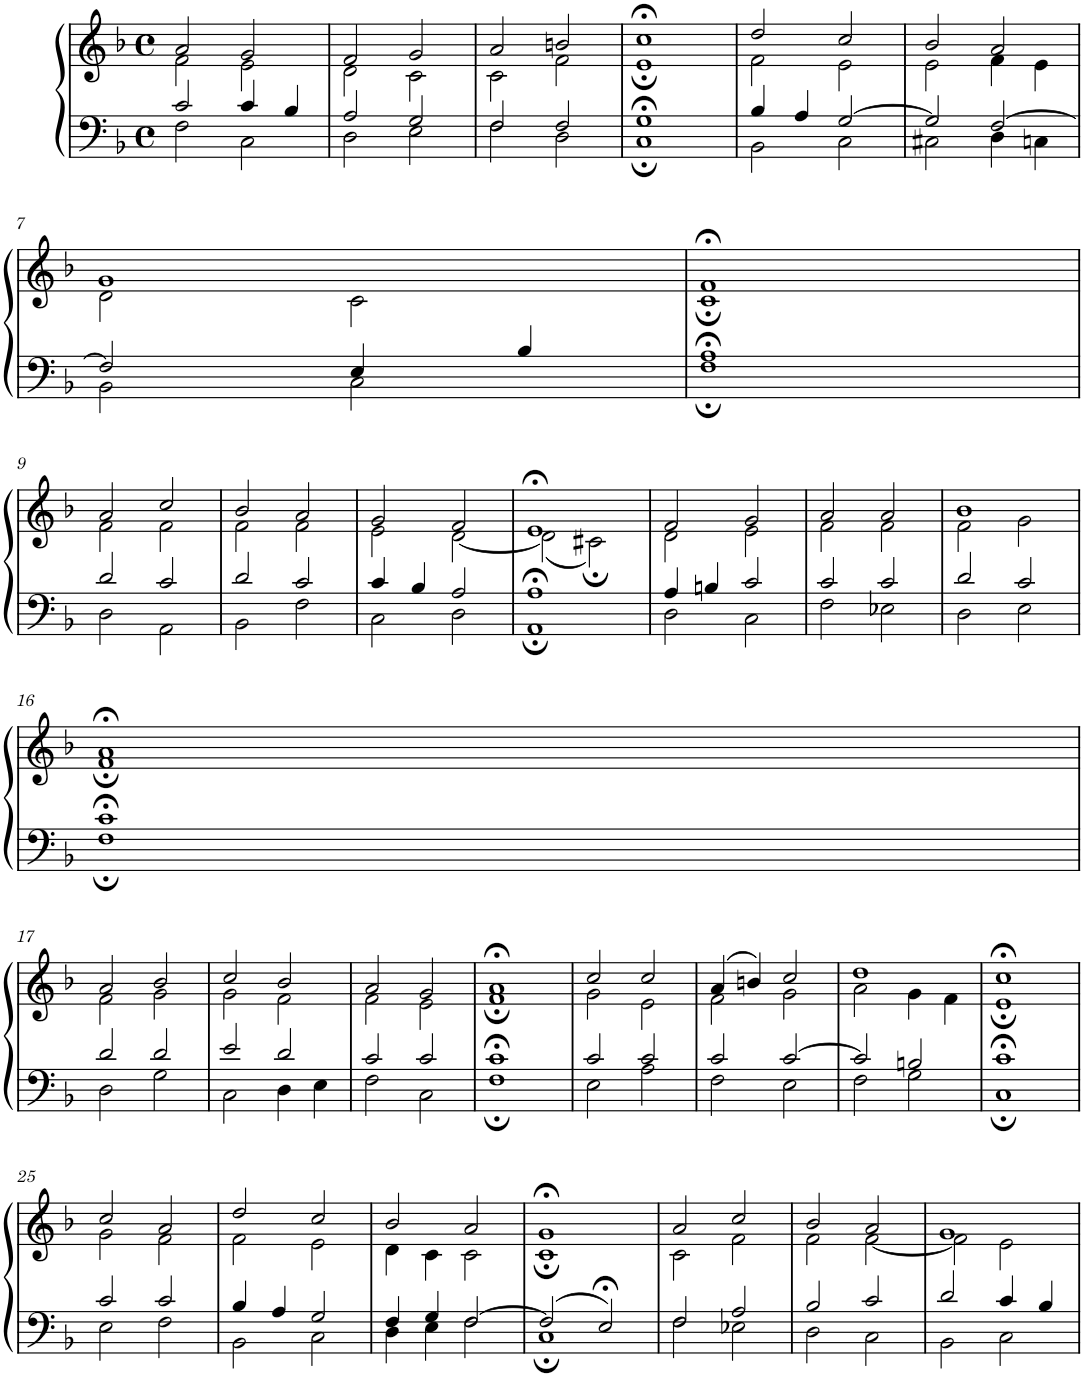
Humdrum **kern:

**kern	**kern
*part1	*part1
*staff2	*staff1
*I"Piano	*
*I'Pno.	*
*clefF4	*clefG2
*k[b-]	*k[b-]
*M4/4	*M4/4
*met(c)	*met(c)
=1	=1
*^	*^
2c/	2F\	2a/	2f\
4c/	2C\	2g/	2e\
4B-/	.	.	.
=2	=2	=2	=2
2A/	2D\	2f/	2d\
2G/	2E\	2g/	2c\
=3	=3	=3	=3
2F/	2F\	2a/	2c\
2F/	2D\	2bn/	2f\
=4	=4	=4	=4
1G;<	1C;	1cc;<	1e;
=5	=5	=5	=5
4B-/	2BB-\	2dd/	2f\
4A/	.	.	.
[2G/	2C\	2cc/	2e\
=6	=6	=6	=6
2G/]	2C#X\	2b-/	2e\
[2F/	4D\	2a/	4f\
.	4Cn\	.	4e\
!!LO:LB:g=z	!!
=7	=7	=7	=7
2F/]	2BB-\	1g	2d\
4E/	2C\	.	2c\
4B-/	.	.	.
=8	=8	=8	=8
1A;<	1F;	1f;<	1c;
!!LO:LB:g=z	!!
=9	=9	=9	=9
2d/	2D\	2a/	2f\
2c/	2AA\	2cc/	2f\
=10	=10	=10	=10
2d/	2BB-\	2b-/	2f\
2c/	2F\	2a/	2f\
=11	=11	=11	=11
4c/	2C\	2g/	2e\
4B-/	.	.	.
2A/	2D\	2f/	[2d\
=12	=12	=12	=12
1A;<	1AA;	1e;<	(2d\]
.	.	.	2c#X;\)
=13	=13	=13	=13
4A/	2D\	2f/	2d\
4Bn/	.	.	.
2c/	2C\	2g/	2e\
=14	=14	=14	=14
2c/	2F\	2a/	2f\
2c/	2E-X\	2a/	2f\
=15	=15	=15	=15
2d/	2D\	1b-	2f\
2c/	2E\	.	2g\
!!LO:LB:g=z	!!
=16	=16	=16	=16
1c;<	1F;	1a;<	1f;
!!LO:LB:g=z	!!
=17	=17	=17	=17
2d/	2D\	2a/	2f\
2d/	2G\	2b-/	2g\
=18	=18	=18	=18
2e/	2C\	2cc/	2g\
2d/	4D\	2b-/	2f\
.	4E\	.	.
=19	=19	=19	=19
2c/	2F\	2a/	2f\
2c/	2C\	2g/	2e\
=20	=20	=20	=20
1c;<	1F;	1a;<	1f;
=21	=21	=21	=21
2c/	2E\	2cc/	2g\
2c/	2A\	2cc/	2e\
=22	=22	=22	=22
2c/	2F\	(4a/	2f\
.	.	4bn/)	.
[2c/	2E\	2cc/	2g\
=23	=23	=23	=23
2c/]	2F\	1dd	2a\
2Bn/	2G\	.	4g\
.	.	.	4f\
=24	=24	=24	=24
1c;<	1C;	1cc;<	1e;
!!LO:LB:g=z	!!
=25	=25	=25	=25
2c/	2E\	2cc/	2g\
2c/	2F\	2a/	2f\
=26	=26	=26	=26
4B-/	2BB-\	2dd/	2f\
4A/	.	.	.
2G/	2C\	2cc/	2e\
=27	=27	=27	=27
4F/	4D\	2b-/	4d\
4G/	4E\	.	4c\
[2F/	2F\	2a/	2c\
=28	=28	=28	=28
2F/]	1C;	1g;<	1c;
2E;</	.	.	.
=29	=29	=29	=29
2F/	2F\	2a/	2c\
2A/	2E-X\	2cc/	2f\
=30	=30	=30	=30
2B-/	2D\	2b-/	2f\
2c/	2C\	2a/	[2f\
=31	=31	=31	=31
2d/	2BB-\	1g	2f\]
4c/	2C\	.	2e\
4B-/	.	.	.
*v	*v	*	*
*	*v	*v
=	=
*-	*-
